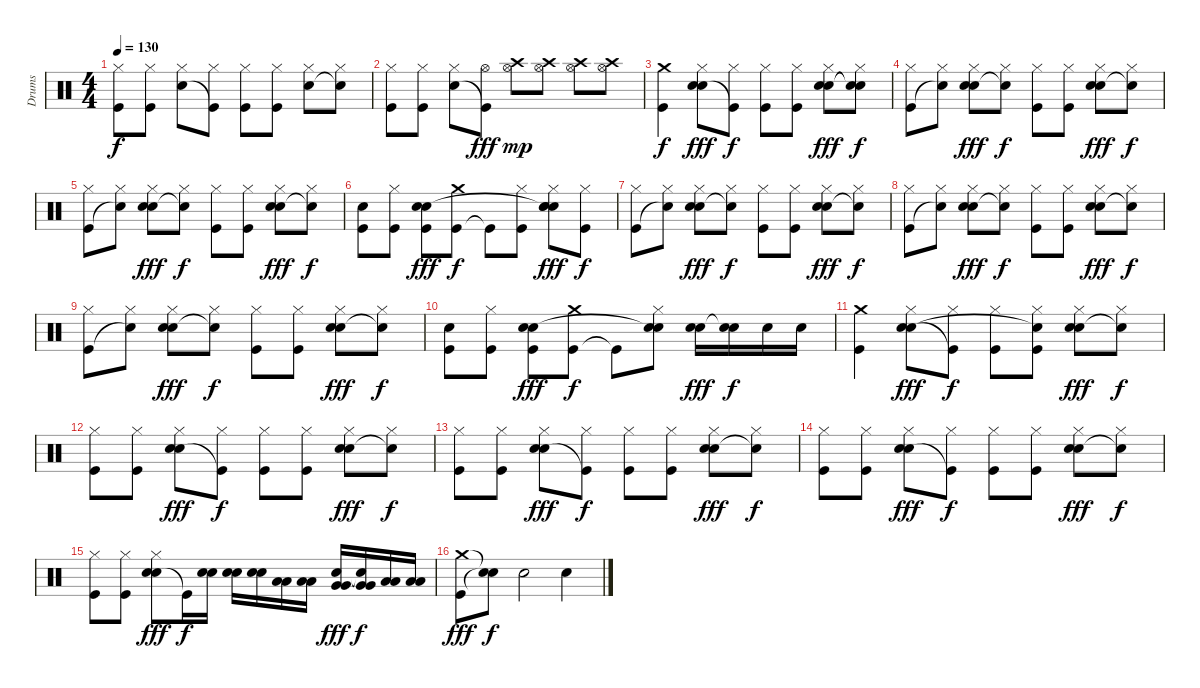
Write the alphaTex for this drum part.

\track ("Drums" "Drums") {instrument percussion}
\staff {score}
\articulation defaults
\ts (4 4)
\tempo 130
\clef neutral
\ks c
("Kick (hit)" "Hi-Hat (closed)").8{dy f} ("Kick (hit)" "Hi-Hat (closed)").8 ("Snare (hit) 2" "Hi-Hat (closed)").8 ("Kick (hit)"{t} "Hi-Hat (closed)").8 ("Kick (hit)" "Hi-Hat (closed)").8 ("Kick (hit)" "Hi-Hat (closed)").8 ("Snare (hit) 2" "Hi-Hat (closed)").8 ("Snare (hit)"{t} "Hi-Hat (closed)").8 |
("Kick (hit)" "Hi-Hat (closed)").8 ("Kick (hit)" "Hi-Hat (closed)").8 ("Snare (hit) 2" "Hi-Hat (closed)").8 ("Kick (hit)"{t} "Hi-Hat (open)").8{dy fff} ("Hi-Hat (open)" "Crash high (hit)").8{dy mp} ("Hi-Hat (open)" "Crash high (hit)").8 ("Hi-Hat (open)" "Crash high (hit)").8 ("Hi-Hat (open)" "Crash high (hit)").8 |
("Kick (hit)" "Crash medium (hit)").4{dy f} ("Snare (hit) 2" "Hi-Hat (closed)" "Hand Clap (hit)").8{dy fff} ("Kick (hit)"{t} "Hi-Hat (closed)").8{dy f} ("Kick (hit)" "Hi-Hat (closed)").8 ("Kick (hit)" "Hi-Hat (closed)").8 ("Snare (hit) 2" "Hi-Hat (closed)" "Hand Clap (hit)").8{dy fff} ("Snare (hit)"{t} "Hi-Hat (closed)" "Snare (hit)"{t}).8{dy f} |
("Kick (hit)" "Hi-Hat (closed)").8 ("Snare (hit)"{t} "Hi-Hat (closed)").8 ("Snare (hit) 2" "Hi-Hat (closed)" "Hand Clap (hit)").8{dy fff} ("Snare (hit)"{t} "Hi-Hat (closed)").8{dy f} ("Kick (hit)" "Hi-Hat (closed)").8 ("Kick (hit)" "Hi-Hat (closed)").8 ("Snare (hit) 2" "Hi-Hat (closed)" "Hand Clap (hit)").8{dy fff} ("Snare (hit)"{t} "Hi-Hat (closed)").8{dy f} |
("Kick (hit)" "Hi-Hat (closed)").8 ("Snare (hit)"{t} "Hi-Hat (closed)").8 ("Snare (hit) 2" "Hi-Hat (closed)" "Hand Clap (hit)").8{dy fff} ("Snare (hit)"{t} "Hi-Hat (closed)").8{dy f} ("Kick (hit)" "Hi-Hat (closed)").8 ("Kick (hit)" "Hi-Hat (closed)").8 ("Snare (hit) 2" "Hi-Hat (closed)" "Hand Clap (hit)").8{dy fff} ("Snare (hit)"{t} "Hi-Hat (closed)").8{dy f} |
("Kick (hit)" "Snare (hit) 2").8 ("Kick (hit)" "Hi-Hat (closed)").8 ("Kick (hit)" "Snare (hit) 2" "Hand Clap (hit)").8{dy fff} ("Kick (hit)" "Crash medium (hit)").8{dy f} "Kick (hit)"{t}.8 ("Kick (hit)" "Hi-Hat (closed)").8 ("Snare (hit) 2" "Hi-Hat (closed)" "Snare (hit)"{t} "Hand Clap (hit)").8{dy fff} ("Kick (hit)" "Hi-Hat (closed)").8{dy f} |
("Kick (hit)" "Hi-Hat (closed)").8 ("Snare (hit)"{t} "Hi-Hat (closed)").8 ("Snare (hit) 2" "Hi-Hat (closed)" "Hand Clap (hit)").8{dy fff} ("Snare (hit)"{t} "Hi-Hat (closed)").8{dy f} ("Kick (hit)" "Hi-Hat (closed)").8 ("Kick (hit)" "Hi-Hat (closed)").8 ("Snare (hit) 2" "Hi-Hat (closed)" "Hand Clap (hit)").8{dy fff} ("Snare (hit)"{t} "Hi-Hat (closed)").8{dy f} |
("Kick (hit)" "Hi-Hat (closed)").8 ("Snare (hit)"{t} "Hi-Hat (closed)").8 ("Snare (hit) 2" "Hi-Hat (closed)" "Hand Clap (hit)").8{dy fff} ("Snare (hit)"{t} "Hi-Hat (closed)").8{dy f} ("Kick (hit)" "Hi-Hat (closed)").8 ("Kick (hit)" "Hi-Hat (closed)").8 ("Snare (hit) 2" "Hi-Hat (closed)" "Hand Clap (hit)").8{dy fff} ("Snare (hit)"{t} "Hi-Hat (closed)").8{dy f} |
("Kick (hit)" "Hi-Hat (closed)").8 ("Snare (hit)"{t} "Hi-Hat (closed)").8 ("Snare (hit) 2" "Hi-Hat (closed)" "Hand Clap (hit)").8{dy fff} ("Snare (hit)"{t} "Hi-Hat (closed)").8{dy f} ("Kick (hit)" "Hi-Hat (closed)").8 ("Kick (hit)" "Hi-Hat (closed)").8 ("Snare (hit) 2" "Hi-Hat (closed)" "Hand Clap (hit)").8{dy fff} ("Snare (hit)"{t} "Hi-Hat (closed)").8{dy f} |
("Kick (hit)" "Snare (hit) 2").8 ("Kick (hit)" "Hi-Hat (closed)").8 ("Kick (hit)" "Snare (hit) 2" "Hand Clap (hit)").8{dy fff} ("Kick (hit)" "Crash medium (hit)").8{dy f} "Kick (hit)"{t}.8 ("Snare (hit) 2" "Hi-Hat (closed)" "Snare (hit)"{t}).8 ("Snare (hit) 2" "Hand Clap (hit)").16{dy fff} ("Snare (hit) 2" "Snare (hit)"{t}).16{dy f} "Snare (hit) 2".16 "Snare (hit) 2".16 |
("Kick (hit)" "Crash medium (hit)").4 ("Snare (hit) 2" "Hi-Hat (closed)" "Hand Clap (hit)").8{dy fff} ("Kick (hit)"{t} "Hi-Hat (closed)").8{dy f} ("Kick (hit)" "Hi-Hat (closed)").8 ("Kick (hit)" "Hi-Hat (closed)" "Snare (hit)"{t}).8 ("Snare (hit) 2" "Hi-Hat (closed)" "Hand Clap (hit)").8{dy fff} ("Snare (hit)"{t} "Hi-Hat (closed)").8{dy f} |
("Kick (hit)" "Hi-Hat (closed)").8 ("Kick (hit)" "Hi-Hat (closed)").8 ("Snare (hit) 2" "Hi-Hat (closed)" "Hand Clap (hit)").8{dy fff} ("Kick (hit)"{t} "Hi-Hat (closed)").8{dy f} ("Kick (hit)" "Hi-Hat (closed)").8 ("Kick (hit)" "Hi-Hat (closed)").8 ("Snare (hit) 2" "Hi-Hat (closed)" "Hand Clap (hit)").8{dy fff} ("Snare (hit)"{t} "Hi-Hat (closed)").8{dy f} |
("Kick (hit)" "Hi-Hat (closed)").8 ("Kick (hit)" "Hi-Hat (closed)").8 ("Snare (hit) 2" "Hi-Hat (closed)" "Hand Clap (hit)").8{dy fff} ("Kick (hit)"{t} "Hi-Hat (closed)").8{dy f} ("Kick (hit)" "Hi-Hat (closed)").8 ("Kick (hit)" "Hi-Hat (closed)").8 ("Snare (hit) 2" "Hi-Hat (closed)" "Hand Clap (hit)").8{dy fff} ("Snare (hit)"{t} "Hi-Hat (closed)").8{dy f} |
("Kick (hit)" "Hi-Hat (closed)").8 ("Kick (hit)" "Hi-Hat (closed)").8 ("Snare (hit) 2" "Hi-Hat (closed)" "Hand Clap (hit)").8{dy fff} ("Kick (hit)"{t} "Hi-Hat (closed)").8{dy f} ("Kick (hit)" "Hi-Hat (closed)").8 ("Kick (hit)" "Hi-Hat (closed)").8 ("Snare (hit) 2" "Hi-Hat (closed)" "Hand Clap (hit)").8{dy fff} ("Snare (hit)"{t} "Hi-Hat (closed)").8{dy f} |
("Kick (hit)" "Hi-Hat (closed)").8 ("Kick (hit)" "Hi-Hat (closed)").8 ("Snare (hit) 2" "Hi-Hat (closed)" "Hand Clap (hit)").8{dy fff} "Kick (hit)"{t}.16{dy f} ("Snare (hit) 2" "Snare (hit) 2").16 ("Snare (hit) 2" "Snare (hit) 2").16 ("Snare (hit) 2" "Snare (hit) 2").16 ("Low Tom (hit)" "Low Tom (hit)").16 ("Low Tom (hit)" "Low Tom (hit)").16 ("Very Low Tom (hit)" "Very Low Tom (hit)" "Hand Clap (hit)").16{dy fff} ("Very Low Tom (hit)" "Very Low Tom (hit)" "Snare (hit)"{t}).16{dy f} ("Low Floor Tom (hit)" "Low Floor Tom (hit)").16 ("Low Floor Tom (hit)" "Low Floor Tom (hit)").16 |
("Kick (hit)" "Crash medium (hit)").8{dy fff} ("Snare (hit)"{t} "Snare (hit)"{t}).8{dy f} "Hand Clap (hit)".2 "Hand Clap (hit)".4
